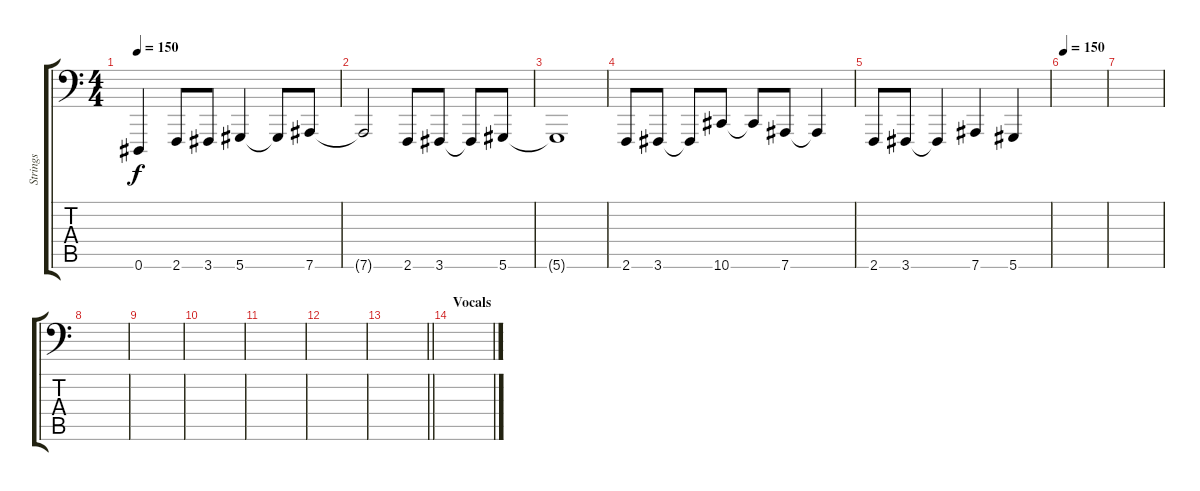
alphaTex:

\track ("Strings" "Strings") {instrument stringensemble1}
\staff {score tabs}
\tuning (Eb3 Bb2 Gb2 Db2 Ab1 Eb1) {hide}
\ts (4 4)
\tempo 150
\tempo 60
\tempo 150
\clef f4
\ks c
0.6.4{dy f instrument stringensemble1} 2.6.8 3.6.8 5.6.4 5.6{t}.8 7.6.8 |
7.6{t}.2 2.6.8 3.6.8 3.6{t}.8 5.6.8 |
5.6{t}.1 |
2.6.8 3.6.8 3.6{t}.8 10.6.8 10.6{t}.8 7.6.8 7.6{t}.4 |
2.6.8 3.6.8 3.6{t}.4 7.6.4 5.6.4 |
\tempo 150
|
|
|
|
|
|
|
\barLineRight lightlight
|
\section ("" "Vocals")
